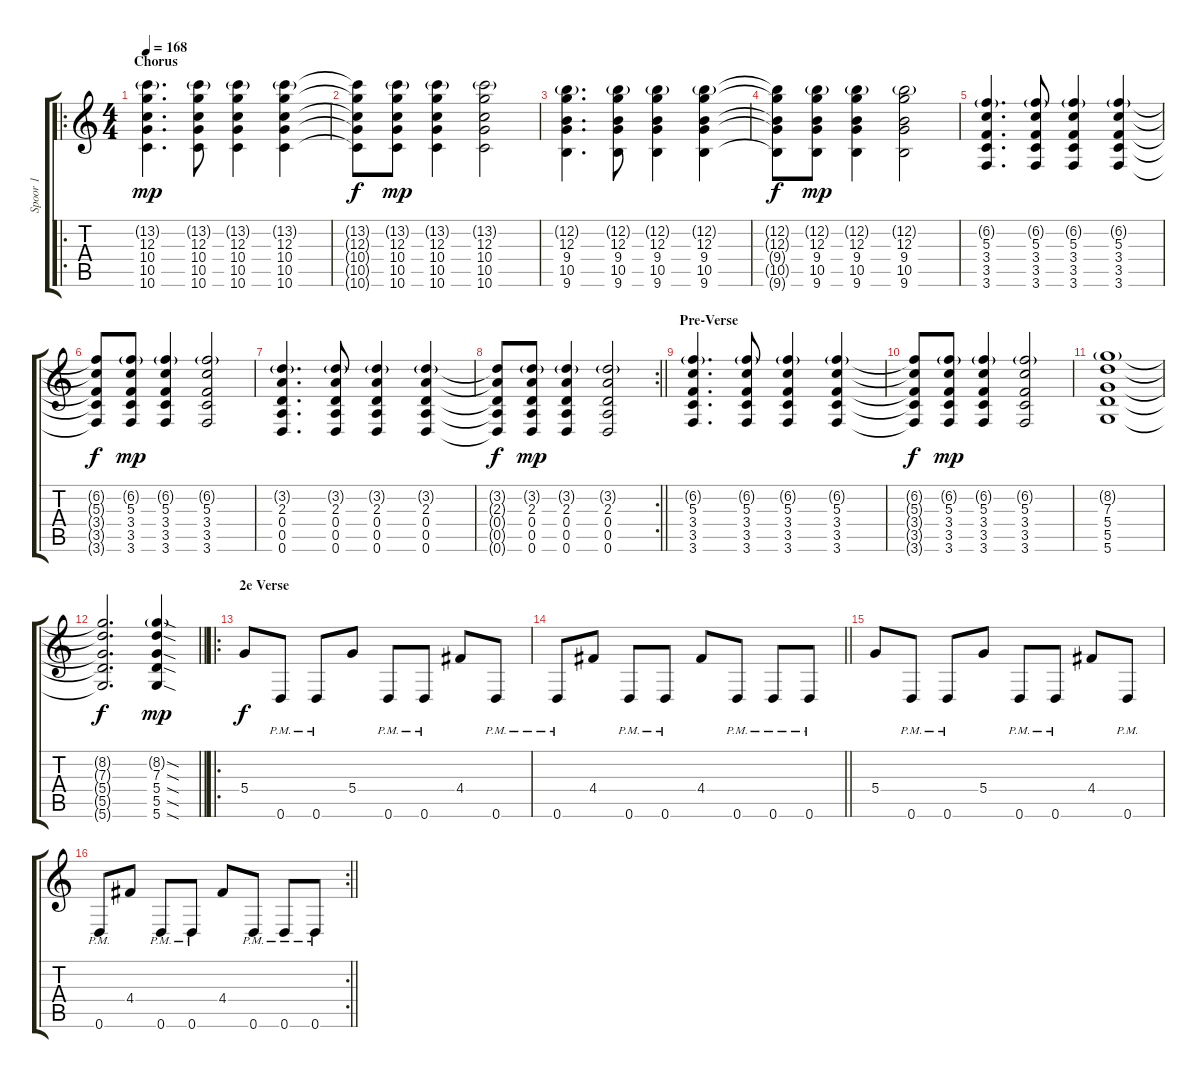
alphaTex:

\track ("Spoor 1" "Spoor 1") {instrument overdrivenguitar}
\staff {score tabs}
\tuning (E4 B3 G3 D3 A2 D2) {hide}
\ro
\ts (4 4)
\section ("" "Chorus")
\tempo 168
\clef g2
\ks c
(13.2{g} 12.3 10.4 10.5 10.6).4{d dy mp} (13.2{g} 12.3 10.4 10.5 10.6).8 (13.2{g} 12.3 10.4 10.5 10.6).4 (13.2{g} 12.3 10.4 10.5 10.6).4 |
(13.2{t} 12.3{t} 10.4{t} 10.5{t} 10.6{t}).8{dy f} (13.2{g} 12.3 10.4 10.5 10.6).8{dy mp} (13.2{g} 12.3 10.4 10.5 10.6).4 (13.2{g} 12.3 10.4 10.5 10.6).2 |
(12.2{g} 12.3 9.4 10.5 9.6).4{d} (12.2{g} 12.3 9.4 10.5 9.6).8 (12.2{g} 12.3 9.4 10.5 9.6).4 (12.2{g} 12.3 9.4 10.5 9.6).4 |
(12.2{t} 12.3{t} 9.4{t} 10.5{t} 9.6{t}).8{dy f} (12.2{g} 12.3 9.4 10.5 9.6).8{dy mp} (12.2{g} 12.3 9.4 10.5 9.6).4 (12.2{g} 12.3 9.4 10.5 9.6).2 |
(6.2{g} 5.3 3.4 3.5 3.6).4{d} (6.2{g} 5.3 3.4 3.5 3.6).8 (6.2{g} 5.3 3.4 3.5 3.6).4 (6.2{g} 5.3 3.4 3.5 3.6).4 |
(6.2{t} 5.3{t} 3.4{t} 3.5{t} 3.6{t}).8{dy f} (6.2{g} 5.3 3.4 3.5 3.6).8{dy mp} (6.2{g} 5.3 3.4 3.5 3.6).4 (6.2{g} 5.3 3.4 3.5 3.6).2 |
(3.2{g} 2.3 0.4 0.5 0.6).4{d} (3.2{g} 2.3 0.4 0.5 0.6).8 (3.2{g} 2.3 0.4 0.5 0.6).4 (3.2{g} 2.3 0.4 0.5 0.6).4 |
\rc 2
\barLineRight lightlight
(3.2{t} 2.3{t} 0.4{t} 0.5{t} 0.6{t}).8{dy f} (3.2{g} 2.3 0.4 0.5 0.6).8{dy mp} (3.2{g} 2.3 0.4 0.5 0.6).4 (3.2{g} 2.3 0.4 0.5 0.6).2 |
\section ("" "Pre-Verse")
(6.2{g} 5.3 3.4 3.5 3.6).4{d} (6.2{g} 5.3 3.4 3.5 3.6).8 (6.2{g} 5.3 3.4 3.5 3.6).4 (6.2{g} 5.3 3.4 3.5 3.6).4 |
(6.2{t} 5.3{t} 3.4{t} 3.5{t} 3.6{t}).8{dy f} (6.2{g} 5.3 3.4 3.5 3.6).8{dy mp} (6.2{g} 5.3 3.4 3.5 3.6).4 (6.2{g} 5.3 3.4 3.5 3.6).2 |
(8.2{g} 7.3 5.4 5.5 5.6).1 |
\barLineRight lightlight
(8.2{t} 7.3{t} 5.4{t} 5.5{t} 5.6{t}).2{d dy f} (8.2{sod g} 7.3{sod} 5.4{sod} 5.5{sod} 5.6{sod}).4{dy mp} |
\ro
\section ("" "2e Verse")
5.4.8{dy f} 0.6{pm}.8 0.6{pm}.8 5.4.8 0.6{pm}.8 0.6{pm}.8 4.4.8 0.6{pm}.8 |
\barLineRight lightlight
0.6{pm}.8 4.4.8 0.6{pm}.8 0.6{pm}.8 4.4.8 0.6{pm}.8 0.6{pm}.8 0.6{pm}.8 |
5.4.8 0.6{pm}.8 0.6{pm}.8 5.4.8 0.6{pm}.8 0.6{pm}.8 4.4.8 0.6{pm}.8 |
\rc 2
\barLineRight lightlight
0.6{pm}.8 4.4.8 0.6{pm}.8 0.6{pm}.8 4.4.8 0.6{pm}.8 0.6{pm}.8 0.6{pm}.8
